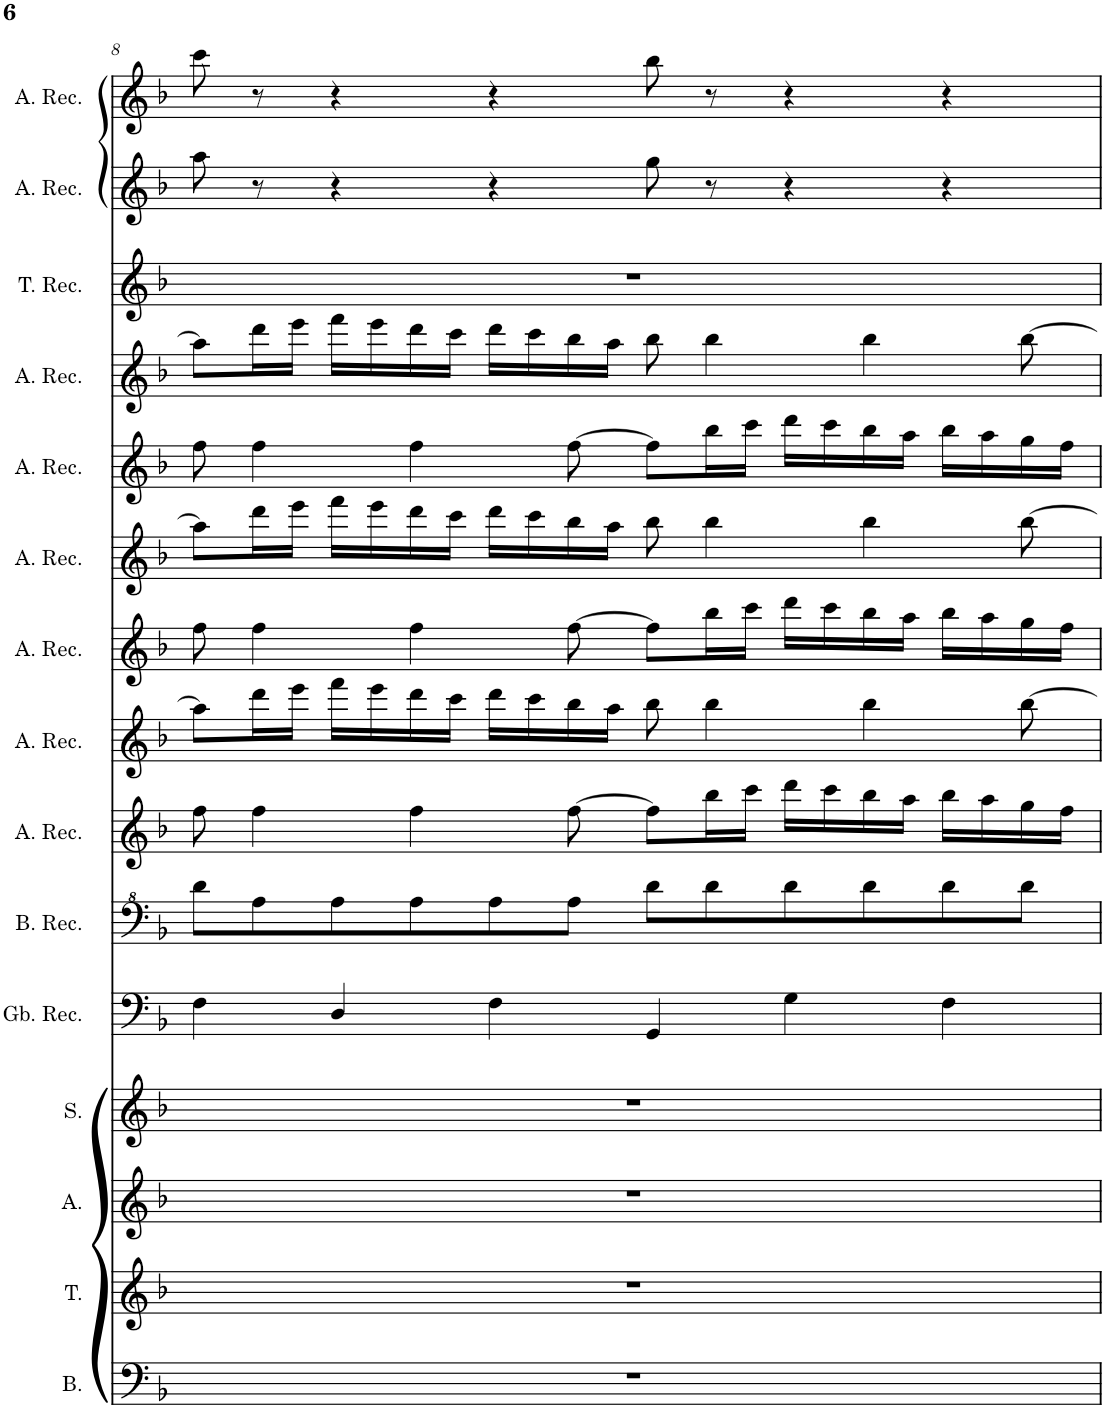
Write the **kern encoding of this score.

**kern	**kern	**kern	**kern	**kern	**kern	**kern	**kern	**kern	**kern	**kern	**kern	**kern	**kern	**kern
*part15	*part14	*part13	*part12	*part11	*part10	*part9	*part8	*part7	*part6	*part5	*part4	*part3	*part2	*part1
*staff15	*staff14	*staff13	*staff12	*staff11	*staff10	*staff9	*staff8	*staff7	*staff6	*staff5	*staff4	*staff3	*staff2	*staff1
*I"Bass	*I"Tenor	*I"Alto	*I"Soprano	*I"Greatbass Recorder	*I"Bass Recorder	*I"Alto Recorder	*I"Alto Recorder	*I"Alto Recorder	*I"Alto Recorder	*I"Alto Recorder	*I"Alto Recorder	*I"Tenor Recorder	*I"Alto Recorder	*I"Alto Recorder
*I'B.	*I'T.	*I'A.	*I'S.	*I'Gb. Rec.	*I'B. Rec.	*I'A. Rec.	*I'A. Rec.	*I'A. Rec.	*I'A. Rec.	*I'A. Rec.	*I'A. Rec.	*I'T. Rec.	*I'A. Rec.	*I'A. Rec.
!!LO:PB:g=z
*clefF4	*clefG2	*clefG2	*clefG2	*clefF4	*clefF^4	*clefG2	*clefG2	*clefG2	*clefG2	*clefG2	*clefG2	*clefG2	*clefG2	*clefG2
*k[b-]	*k[b-]	*k[b-]	*k[b-]	*k[b-]	*k[b-]	*k[b-]	*k[b-]	*k[b-]	*k[b-]	*k[b-]	*k[b-]	*k[b-]	*k[b-]	*k[b-]
*M6/4	*M6/4	*M6/4	*M6/4	*M6/4	*M6/4	*M6/4	*M6/4	*M6/4	*M6/4	*M6/4	*M6/4	*M6/4	*M6/4	*M6/4
=8	=8	=8	=8	=8	=8	=8	=8	=8	=8	=8	=8	=8	=8	=8
1.r	1.r	1.r	1.r	4F\	8dd\L	8ff\	8aa\L]	8ff\	8aa\L]	8ff\	8aa\L]	1.r	8aa\	8ccc\
.	.	.	.	.	8a\	4ff\	16ddd\L	4ff\	16ddd\L	4ff\	16ddd\L	.	8r	8r
.	.	.	.	.	.	.	16eee\JJ	.	16eee\JJ	.	16eee\JJ	.	.	.
.	.	.	.	4D/	8a\	.	16fff\LL	.	16fff\LL	.	16fff\LL	.	4r	4r
.	.	.	.	.	.	.	16eee\	.	16eee\	.	16eee\	.	.	.
.	.	.	.	.	8a\	4ff\	16ddd\	4ff\	16ddd\	4ff\	16ddd\	.	.	.
.	.	.	.	.	.	.	16ccc\JJ	.	16ccc\JJ	.	16ccc\JJ	.	.	.
.	.	.	.	4F\	8a\	.	16ddd\LL	.	16ddd\LL	.	16ddd\LL	.	4r	4r
.	.	.	.	.	.	.	16ccc\	.	16ccc\	.	16ccc\	.	.	.
.	.	.	.	.	8a\J	[8ff\	16bb-\	[8ff\	16bb-\	[8ff\	16bb-\	.	.	.
.	.	.	.	.	.	.	16aa\JJ	.	16aa\JJ	.	16aa\JJ	.	.	.
.	.	.	.	4GG/	8dd\L	8ff\L]	8bb-\	8ff\L]	8bb-\	8ff\L]	8bb-\	.	8gg\	8bb-\
.	.	.	.	.	8dd\	16bb-\L	4bb-\	16bb-\L	4bb-\	16bb-\L	4bb-\	.	8r	8r
.	.	.	.	.	.	16ccc\JJ	.	16ccc\JJ	.	16ccc\JJ	.	.	.	.
.	.	.	.	4G\	8dd\	16ddd\LL	.	16ddd\LL	.	16ddd\LL	.	.	4r	4r
.	.	.	.	.	.	16ccc\	.	16ccc\	.	16ccc\	.	.	.	.
.	.	.	.	.	8dd\	16bb-\	4bb-\	16bb-\	4bb-\	16bb-\	4bb-\	.	.	.
.	.	.	.	.	.	16aa\JJ	.	16aa\JJ	.	16aa\JJ	.	.	.	.
.	.	.	.	4F\	8dd\	16bb-\LL	.	16bb-\LL	.	16bb-\LL	.	.	4r	4r
.	.	.	.	.	.	16aa\	.	16aa\	.	16aa\	.	.	.	.
.	.	.	.	.	8dd\J	16gg\	[8bb-\	16gg\	[8bb-\	16gg\	[8bb-\	.	.	.
.	.	.	.	.	.	16ff\JJ	.	16ff\JJ	.	16ff\JJ	.	.	.	.
=	=	=	=	=	=	=	=	=	=	=	=	=	=	=
*-	*-	*-	*-	*-	*-	*-	*-	*-	*-	*-	*-	*-	*-	*-
